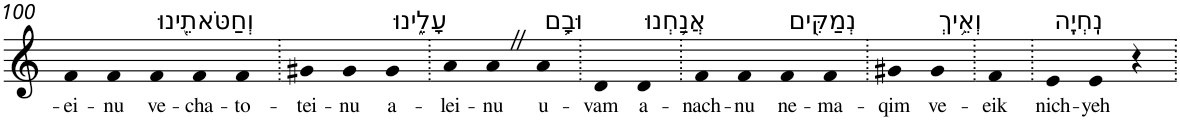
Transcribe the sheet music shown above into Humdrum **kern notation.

**kern	**text
*part1	*part1
*staff1	*staff1
*I"Piano	*
*I'Pno	*
!!LO:PB:g=z
*clefG2	*
*k[]	*
=100	=100
!	!LO:LY:b
4f	-ei-
!	!LO:LY:b
4f	-nu
!LO:TX:a:t=וְחַטֹּאתֵ֖ינוּ	!
!	!LO:LY:b
4f	ve-
!	!LO:LY:b
4f	-cha-
!	!LO:LY:b
4f	-to-
=101.	=101.
!	!LO:LY:b
4g#X	-tei-
!	!LO:LY:b
4g#	-nu
!LO:TX:a:t=עָלֵ֑ינוּ	!
!	!LO:LY:b
4g#	a-
=102.	=102.
!	!LO:LY:b
4a	-lei-
!	!LO:LY:b
4aZ	-nu
!LO:TX:a:t=וּבָ֛ם	!
!	!LO:LY:b
4a	u-
=103.	=103.
!	!LO:LY:b
4d	-vam
!LO:TX:a:t=אֲנַ֥חְנוּ	!
!	!LO:LY:b
4d	a-
=104.	=104.
!	!LO:LY:b
4f	-nach-
!	!LO:LY:b
4f	-nu
!LO:TX:a:t=נְמַקִּ֖ים	!
!	!LO:LY:b
4f	ne-
!	!LO:LY:b
4f	-ma-
=105.	=105.
!	!LO:LY:b
4g#X	-qim
!LO:TX:a:t=וְאֵ֥יךְ	!
!	!LO:LY:b
4g#	ve-
=106.	=106.
!	!LO:LY:b
4f	-eik
=107.	=107.
!LO:TX:a:t=נִֽחְיֶֽה	!
!	!LO:LY:b
4e	nich-
!	!LO:LY:b
4e	-yeh
4r	.
=.	=.
*-	*-
